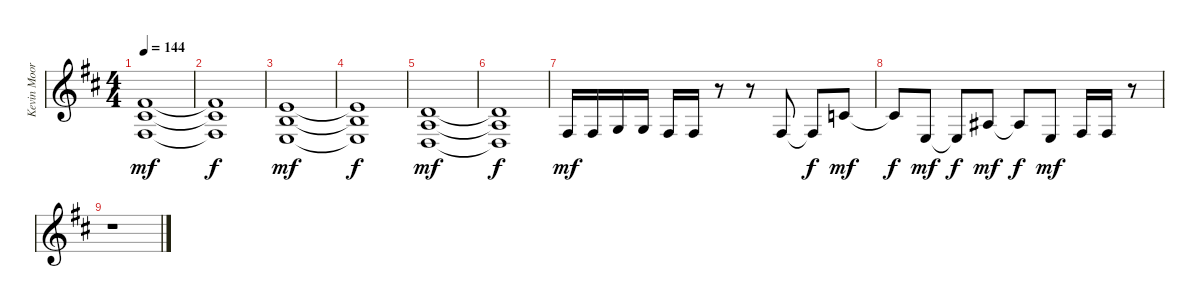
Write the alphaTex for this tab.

\track ("Kevin Moore Strings/Keys" "Kevin Moor") {instrument stringensemble1}
\staff {score}
\tuning (E4 B3 G3 D3 A2 E2 B1) {hide}
\ts (4 4)
\tempo 144
\clef g2
\ks bminor
(7.2 6.3 4.4).1{dy mf} |
(7.2{t} 6.3{t} 4.4{t}).1{dy f} |
(5.2 4.3 2.4).1{dy mf} |
(5.2{t} 4.3{t} 2.4{t}).1{dy f} |
(3.2 2.3 0.4).1{dy mf} |
(3.2{t} 2.3{t} 0.4{t}).1{dy f} |
4.4.16{dy mf volume 12 instrument lead8bassandlead} 4.4.16 5.4.16 5.4.16 4.4.16 4.4.16 r.8 r.8 4.4.8 4.4{t}.8{dy f} 5.3.8{dy mf} |
5.3{t}.8{dy f} 2.4.8{dy mf} 2.4{t}.8{dy f} 3.3.8{dy mf} 3.3{t}.8{dy f} 2.4.8{dy mf} 4.4.16 4.4.16 r.8 |
r.1
